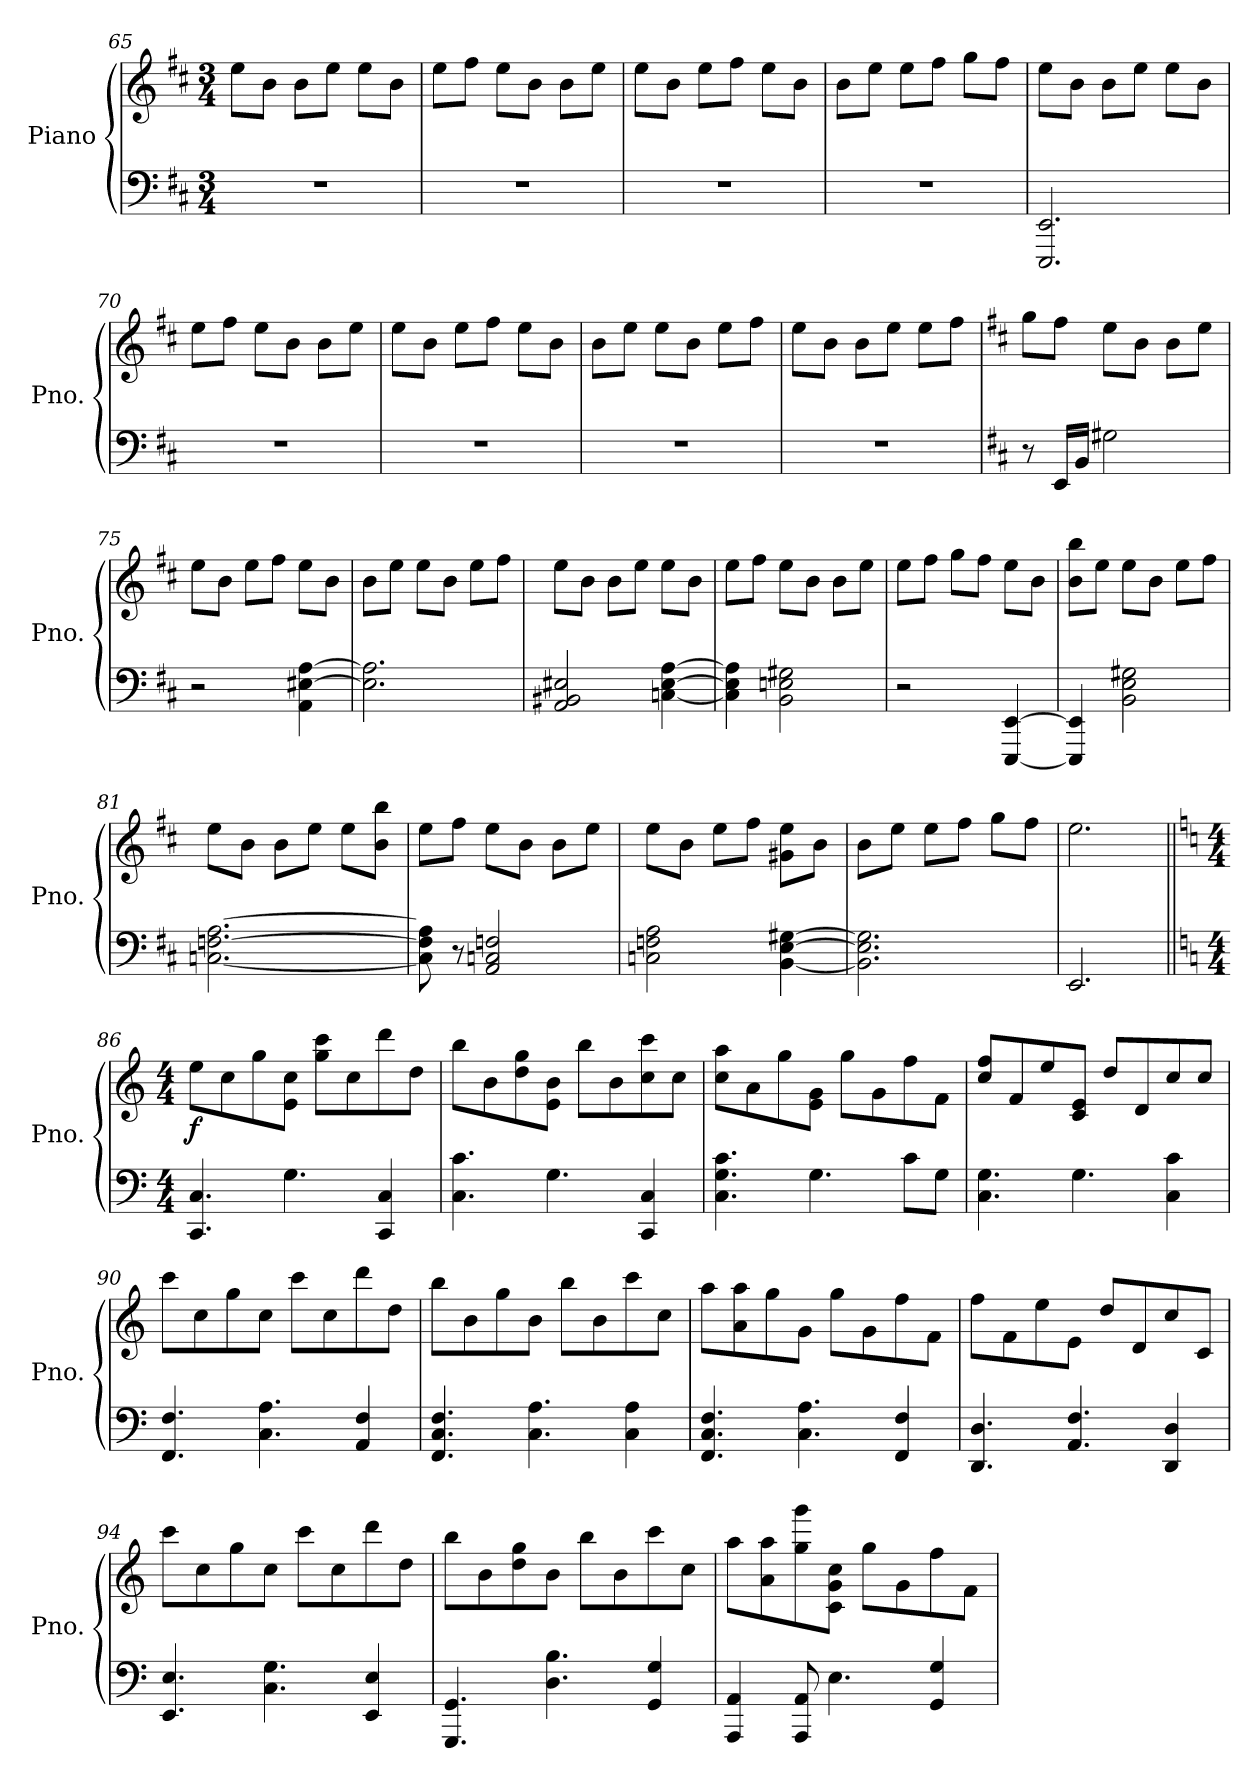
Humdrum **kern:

**kern	**kern	**dynam
*part1	*part1	*part1
*staff2	*staff1	*staff1/2
*I"Piano	*	*
*I'Pno.	*	*
*clefF4	*clefG2	*
*k[f#c#]	*k[f#c#]	*
*M3/4	*M3/4	*
=65	=65	=65
2.r	8ee\L	.
.	8b\J	.
.	8b\L	.
.	8ee\J	.
.	8ee\L	.
.	8b\J	.
=66	=66	=66
2.r	8ee\L	.
.	8ff#\J	.
.	8ee\L	.
.	8b\J	.
.	8b\L	.
.	8ee\J	.
!!LO:PB:g=z
=67	=67	=67
2.r	8ee\L	.
.	8b\J	.
.	8ee\L	.
.	8ff#\J	.
.	8ee\L	.
.	8b\J	.
=68	=68	=68
2.r	8b\L	.
.	8ee\J	.
.	8ee\L	.
.	8ff#\J	.
.	8gg\L	.
.	8ff#\J	.
=69	=69	=69
2.EEE/ 2.EE/	8ee\L	.
.	8b\J	.
.	8b\L	.
.	8ee\J	.
.	8ee\L	.
.	8b\J	.
=70	=70	=70
2.r	8ee\L	.
.	8ff#\J	.
.	8ee\L	.
.	8b\J	.
.	8b\L	.
.	8ee\J	.
=71	=71	=71
2.r	8ee\L	.
.	8b\J	.
.	8ee\L	.
.	8ff#\J	.
.	8ee\L	.
.	8b\J	.
=72	=72	=72
2.r	8b\L	.
.	8ee\J	.
.	8ee\L	.
.	8b\J	.
.	8ee\L	.
.	8ff#\J	.
=73	=73	=73
2.r	8ee\L	.
.	8b\J	.
.	8b\L	.
.	8ee\J	.
.	8ee\L	.
.	8ff#\J	.
!!LO:LB:g=z
=74	=74	=74
*k[f#c#]	*k[f#c#]	*
8r	8gg\L	.
16EE/LL	8ff#\J	.
16BB/JJ	.	.
2G#X\	8ee\L	.
.	8b\J	.
.	8b\L	.
.	8ee\J	.
=75	=75	=75
2r	8ee\L	.
.	8b\J	.
.	8ee\L	.
.	8ff#\J	.
4AA\ [4E#X\ [4A\	8ee\L	.
.	8b\J	.
=76	=76	=76
2.E#\] 2.A\]	8b\L	.
.	8ee\J	.
.	8ee\L	.
.	8b\J	.
.	8ee\L	.
.	8ff#\J	.
=77	=77	=77
2AA/ 2BB#X/ 2E#X/	8ee\L	.
.	8b\J	.
.	8b\L	.
.	8ee\J	.
[4Cn\ [4E#\ [4A\	8ee\L	.
.	8b\J	.
=78	=78	=78
4C\] 4E#\] 4A\]	8ee\L	.
.	8ff#\J	.
2BB\ 2En\ 2G#X\	8ee\L	.
.	8b\J	.
.	8b\L	.
.	8ee\J	.
=79	=79	=79
2r	8ee\L	.
.	8ff#\J	.
.	8gg\L	.
.	8ff#\J	.
[4EEE/ [4EE/	8ee\L	.
.	8b\J	.
=80	=80	=80
4EEE/] 4EE/]	8b\ 8bb\L	.
.	8ee\J	.
2BB\ 2E\ 2G#X\	8ee\L	.
.	8b\J	.
.	8ee\L	.
.	8ff#\J	.
!!LO:LB:g=z
=81	=81	=81
[2.Cn\ [2.Fn\ [2.A\	8ee\L	.
.	8b\J	.
.	8b\L	.
.	8ee\J	.
.	8ee\L	.
.	8b\ 8bb\J	.
=82	=82	=82
8C\] 8F\] 8A\]	8ee\L	.
8r	8ff#\J	.
2AA/ 2Cn/ 2Fn/	8ee\L	.
.	8b\J	.
.	8b\L	.
.	8ee\J	.
=83	=83	=83
2Cn\ 2Fn\ 2A\	8ee\L	.
.	8b\J	.
.	8ee\L	.
.	8ff#\J	.
[4BB\ [4E\ [4G#X\	8g#X\ 8ee\L	.
.	8b\J	.
=84	=84	=84
2.BB\] 2.E\] 2.G#\]	8b\L	.
.	8ee\J	.
.	8ee\L	.
.	8ff#\J	.
.	8gg\L	.
.	8ff#\J	.
=85	=85	=85
2.EE/	2.ee\	.
=86||	=86||	=86||
*k[]	*k[]	*
*M4/4	*M4/4	*
*	*MM176	*
!	!	!LO:DY:b
4.CC/ 4.C/	8ee\L	f
.	8cc\	.
.	8gg\	.
4.G\	8e\ 8cc\J	.
.	8gg\ 8ccc\L	.
.	8cc\	.
4CC/ 4C/	8ddd\	.
.	8dd\J	.
!!LO:LB:g=z
=87	=87	=87
4.C\ 4.c\	8bb\L	.
.	8b\	.
.	8dd\ 8gg\	.
4.G\	8e\ 8b\J	.
.	8bb\L	.
.	8b\	.
4CC/ 4C/	8cc\ 8ccc\	.
.	8cc\J	.
=88	=88	=88
4.C\ 4.G\ 4.c\	8cc\ 8aa\L	.
.	8a\	.
.	8gg\	.
4.G\	8e\ 8g\J	.
.	8gg\L	.
.	8g\	.
8c\L	8ff\	.
8G\J	8f\J	.
=89	=89	=89
4.C\ 4.G\	8cc/ 8ff/L	.
.	8f/	.
.	8ee/	.
4.G\	8c/ 8e/J	.
.	8dd/L	.
.	8d/	.
4C\ 4c\	8cc/	.
.	8cc/J	.
=90	=90	=90
4.FF/ 4.F/	8ccc\L	.
.	8cc\	.
.	8gg\	.
4.C\ 4.A\	8cc\J	.
.	8ccc\L	.
.	8cc\	.
4AA/ 4F/	8ddd\	.
.	8dd\J	.
=91	=91	=91
4.FF/ 4.C/ 4.F/	8bb\L	.
.	8b\	.
.	8gg\	.
4.C\ 4.A\	8b\J	.
.	8bb\L	.
.	8b\	.
4C\ 4A\	8ccc\	.
.	8cc\J	.
!!LO:LB:g=z
=92	=92	=92
4.FF/ 4.C/ 4.F/	8aa\L	.
.	8a\ 8aa\	.
.	8gg\	.
4.C\ 4.A\	8g\J	.
.	8gg\L	.
.	8g\	.
4FF/ 4F/	8ff\	.
.	8f\J	.
=93	=93	=93
4.DD/ 4.D/	8ff\L	.
.	8f\	.
.	8ee\	.
4.AA/ 4.F/	8e\J	.
.	8dd/L	.
.	8d/	.
4DD/ 4D/	8cc/	.
.	8c/J	.
=94	=94	=94
4.EE/ 4.E/	8ccc\L	.
.	8cc\	.
.	8gg\	.
4.C\ 4.G\	8cc\J	.
.	8ccc\L	.
.	8cc\	.
4EE/ 4E/	8ddd\	.
.	8dd\J	.
=95	=95	=95
4.GGG/ 4.GG/	8bb\L	.
.	8b\	.
.	8dd\ 8gg\	.
4.D\ 4.B\	8b\J	.
.	8bb\L	.
.	8b\	.
4GG/ 4G/	8ccc\	.
.	8cc\J	.
=96	=96	=96
4AAA/ 4AA/	8aa\L	.
.	8a\ 8aa\	.
8AAA/ 8AA/	8gg\ 8ggg\	.
4.E\	8c\ 8g\ 8cc\J	.
.	8gg\L	.
.	8g\	.
4GG/ 4G/	8ff\	.
.	8f\J	.
=	=	=
*-	*-	*-
